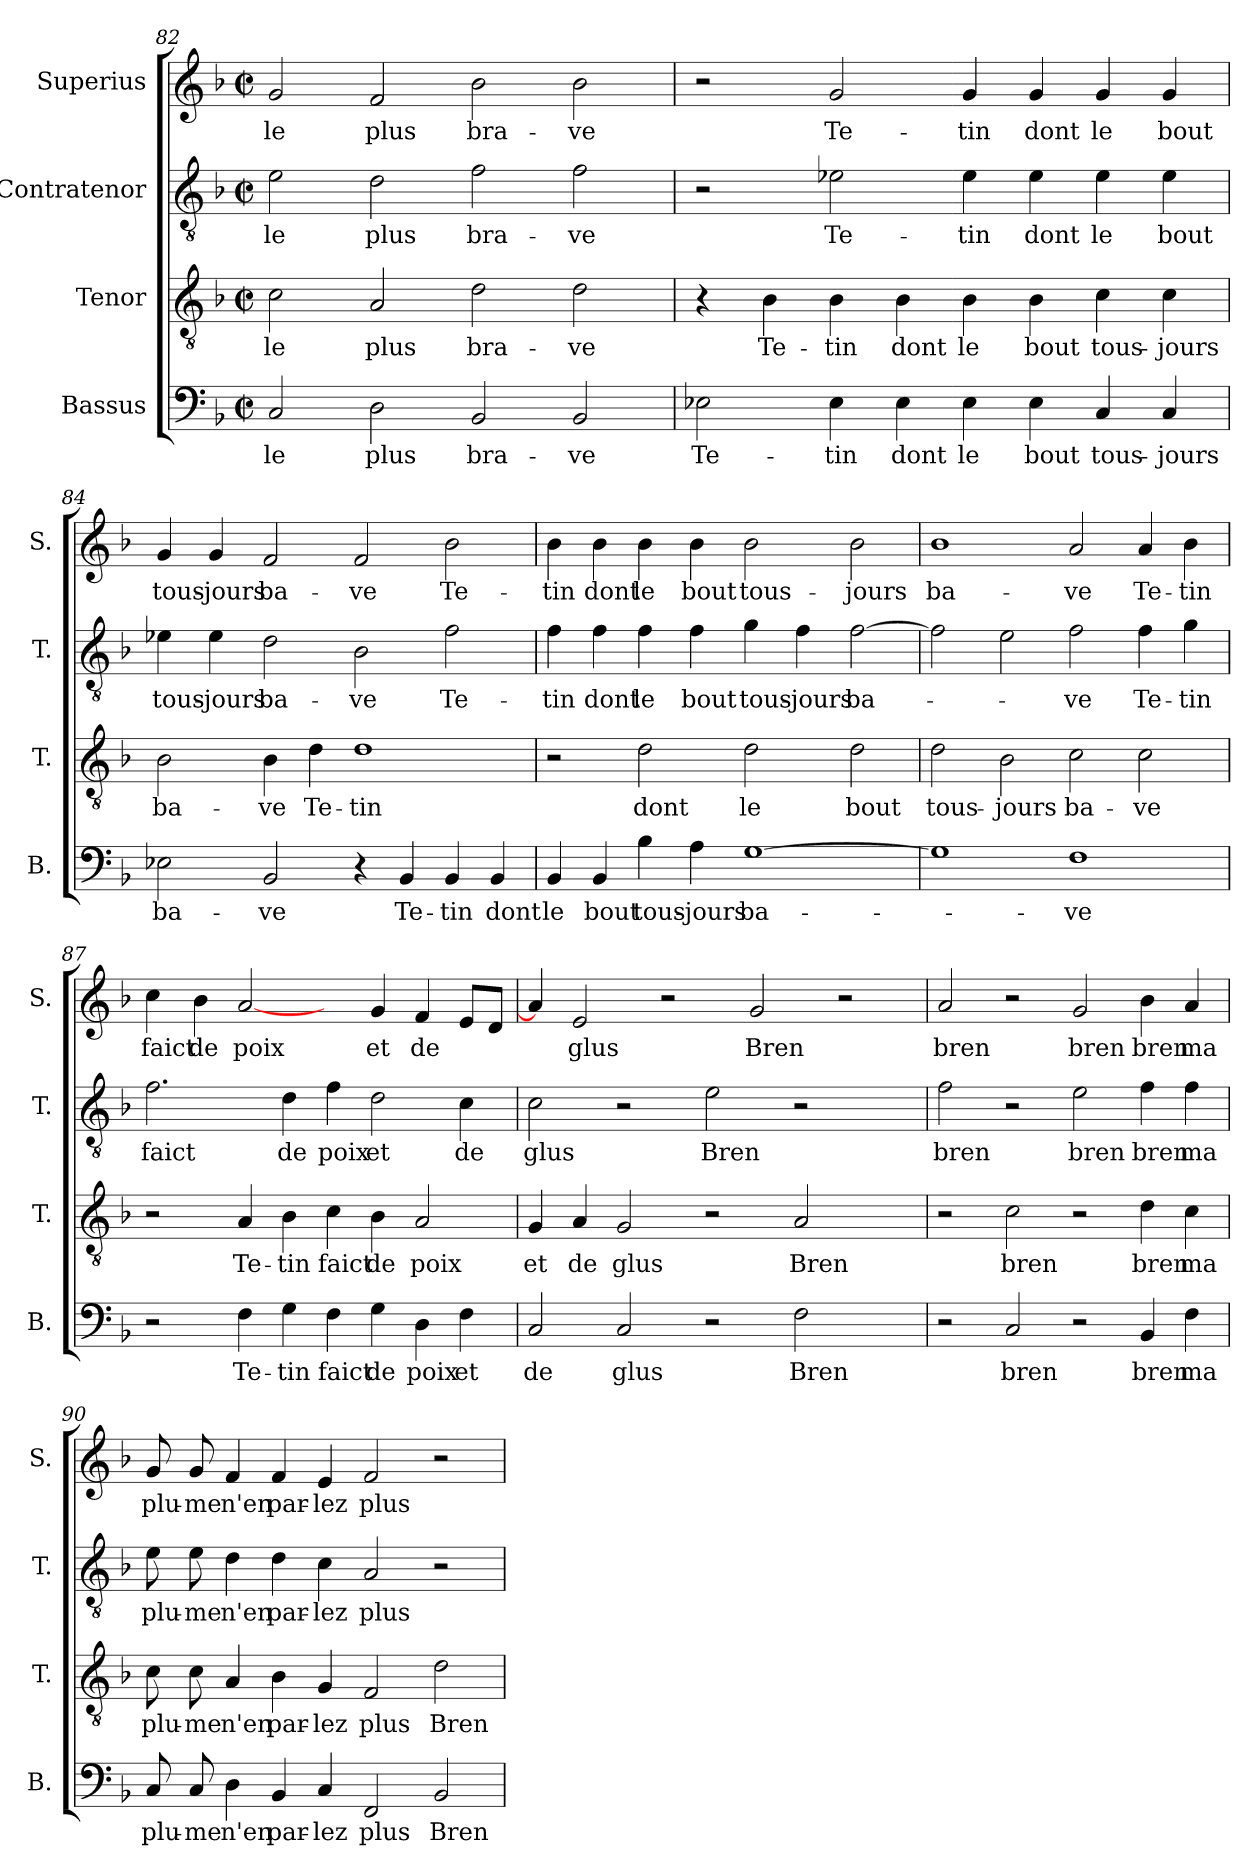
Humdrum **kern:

**kern	**text	**kern	**text	**kern	**text	**kern	**text
*part4	*part4	*part3	*part3	*part2	*part2	*part1	*part1
*staff4	*staff4	*staff3	*staff3	*staff2	*staff2	*staff1	*staff1
*I"Bassus	*	*I"Tenor	*	*I"Contratenor	*	*I"Superius	*
*I'B.	*	*I'T.	*	*I'T.	*	*I'S.	*
*clefF4	*	*clefGv2	*	*clefGv2	*	*clefG2	*
*k[b-]	*	*k[b-]	*	*k[b-]	*	*k[b-]	*
*F:	*	*F:	*	*F:	*	*F:	*
*M2/2	*	*M2/2	*	*M2/2	*	*M2/2	*
*met(c|)	*	*met(c|)	*	*met(c|)	*	*met(c|)	*
=82	=82	=82	=82	=82	=82	=82	=82
2C/	le	2c\	le	2e\	le	2g/	le
2D\	plus	2A/	plus	2d\	plus	2f/	plus
2BB-/	bra-	2d\	bra-	2f\	bra-	2b-\	bra-
2BB-/	-ve	2d\	-ve	2f\	-ve	2b-\	-ve
=83	=83	=83	=83	=83	=83	=83	=83
2E-X\	Te-	4r	.	2r	.	2r	.
.	.	4B-\	Te-	.	.	.	.
4E-\	-tin	4B-\	-tin	2e-X\	Te-	2g/	Te-
4E-\	dont	4B-\	dont	.	.	.	.
4E-\	le	4B-\	le	4e-\	-tin	4g/	-tin
4E-\	bout	4B-\	bout	4e-\	dont	4g/	dont
4C/	tous-	4c\	tous-	4e-\	le	4g/	le
4C/	-jours	4c\	-jours	4e-\	bout	4g/	bout
=84	=84	=84	=84	=84	=84	=84	=84
2E-X\	ba-	2B-\	ba-	4e-X\	tous-	4g/	tous-
.	.	.	.	4e-\	-jours	4g/	-jours
2BB-/	-ve	4B-\	-ve	2d\	ba-	2f/	ba-
.	.	4d\	Te-	.	.	.	.
4r	.	1d\	-tin	2B-\	-ve	2f/	-ve
4BB-/	Te-	.	.	.	.	.	.
4BB-/	-tin	.	.	2f\	Te-	2b-\	Te-
4BB-/	dont	.	.	.	.	.	.
!!LO:LB:g=z
=85	=85	=85	=85	=85	=85	=85	=85
4BB-/	le	2r	.	4f\	-tin	4b-\	-tin
4BB-/	bout	.	.	4f\	dont	4b-\	dont
4B-\	tous-	2d\	dont	4f\	le	4b-\	le
4A\	-jours	.	.	4f\	bout	4b-\	bout
[1G\	ba-	2d\	le	4g\	tous-	2b-\	tous-
.	.	.	.	4f\	-jours	.	.
.	.	2d\	bout	[2f\	ba-	2b-\	-jours
=86	=86	=86	=86	=86	=86	=86	=86
1G\]	.	2d\	tous-	2f\]	.	1b-\	ba-
.	.	2B-\	-jours	2e\	.	.	.
1F\	-ve	2c\	ba-	2f\	-ve	2a/	-ve
.	.	2c\	-ve	4f\	Te-	4a/	Te-
.	.	.	.	4g\	-tin	4b-\	-tin
=87	=87	=87	=87	=87	=87	=87	=87
2r	.	2r	.	2.f\	faict	4cc\	faict
.	.	.	.	.	.	4b-\	de
4F\	Te-	4A/	Te-	.	.	[2a/	poix
4G\	-tin	4B-\	-tin	4d\	de	.	.
4F\	faict	4c\	faict	4f\	poix	4ryy	.
4G\	de	4B-\	de	2d\	et	4g/	et
4D\	poix	2A/	poix	.	.	4f/	de
4F\	et	.	.	4c\	de	8e/L	.
.	.	.	.	.	.	8d/J	.
=88	=88	=88	=88	=88	=88	=88	=88
2C/	de	4G/	et	2c\	glus	4a/]	.
.	.	4A/	de	.	.	2e/	glus
2C/	glus	2G/	glus	2r	.	.	.
.	.	.	.	.	.	2r	.
2r	.	2r	.	2e\	Bren	.	.
.	.	.	.	.	.	2g/	Bren
2F\	Bren	2A/	Bren	2r	.	.	.
.	.	.	.	.	.	2r	.
4ryy	.	4ryy	.	4ryy	.	.	.
!!LO:LB:g=z
=89	=89	=89	=89	=89	=89	=89	=89
2r	.	2r	.	2f\	bren	2a/	bren
2C/	bren	2c\	bren	2r	.	2r	.
2r	.	2r	.	2e\	bren	2g/	bren
4BB-/	bren	4d\	bren	4f\	bren	4b-\	bren
4F\	ma	4c\	ma	4f\	ma	4a/	ma
=90	=90	=90	=90	=90	=90	=90	=90
8C/	plu-	8c\	plu-	8e\	plu-	8g/	plu-
8C/	-me	8c\	-me	8e\	-me	8g/	-me
4D\	n'en	4A/	n'en	4d\	n'en	4f/	n'en
4BB-/	par-	4B-\	par-	4d\	par-	4f/	par-
4C/	-lez	4G/	-lez	4c\	-lez	4e/	-lez
2FF/	plus	2F/	plus	2A/	plus	2f/	plus
2BB-/	Bren	2d\	Bren	2r	.	2r	.
=	=	=	=	=	=	=	=
*-	*-	*-	*-	*-	*-	*-	*-
